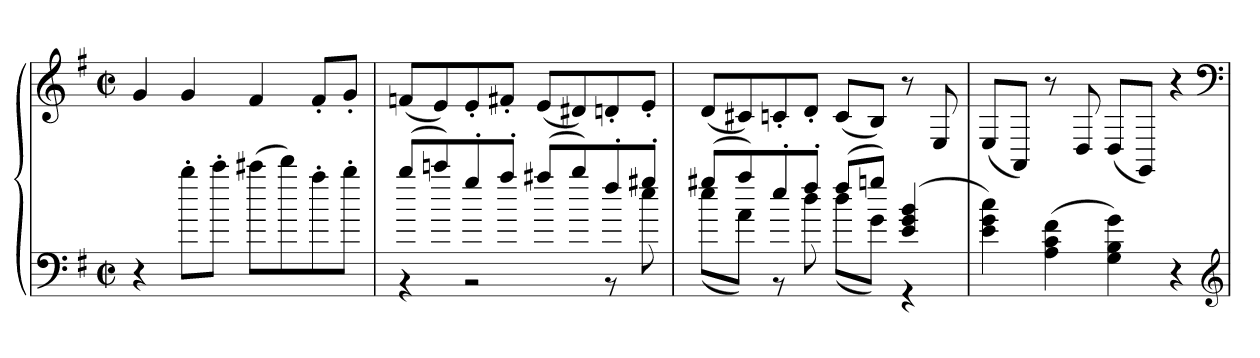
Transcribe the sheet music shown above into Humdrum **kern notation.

**kern	**kern
*part1	*part1
*staff2	*staff1
*clefF4	*clefG2
*k[f#]	*k[f#]
*G:	*G:
*M2/2	*M2/2
*met(c|)	*met(c|)
=	=
4r	4g
8bb'L	4g
8ccc'J	.
(8ccc#XL	4f#
8ddd)	.
8aa'	8f#'L
8bb'J	8g'J
=	=
*^	*
(8bbL	4r	(8fnL
8cccn)	.	8e)
8gg'	2r	8e'
8aa'J	.	8f#X'J
(8aa#XL	.	(8eL
8bb)	.	8d#X)
8ff#'	8r	8dn'
8gg#X'J	8ee	8e'J
=	=	=
(8gg#XL	(8eeL	(8dL
8aa)	8aJ)	8c#X)
8ee'	8r	8cn'
8ff#'J	8dd	8d'J
(8ff#L	(8ddL	(8cL
8ggnJ)	8gJ)	8BJ)
(4e 4g 4b	4r	8r
.	.	8E
*v	*v	*
=	=
4e 4g 4cc)	(8EL
.	8AAJ)
(4A 4c 4f#	8r
.	8D
4G 4B 4g)	(8DL
.	8GGJ)
4r	4r
*clefG2	*clefF4
=	=
*-	*-
